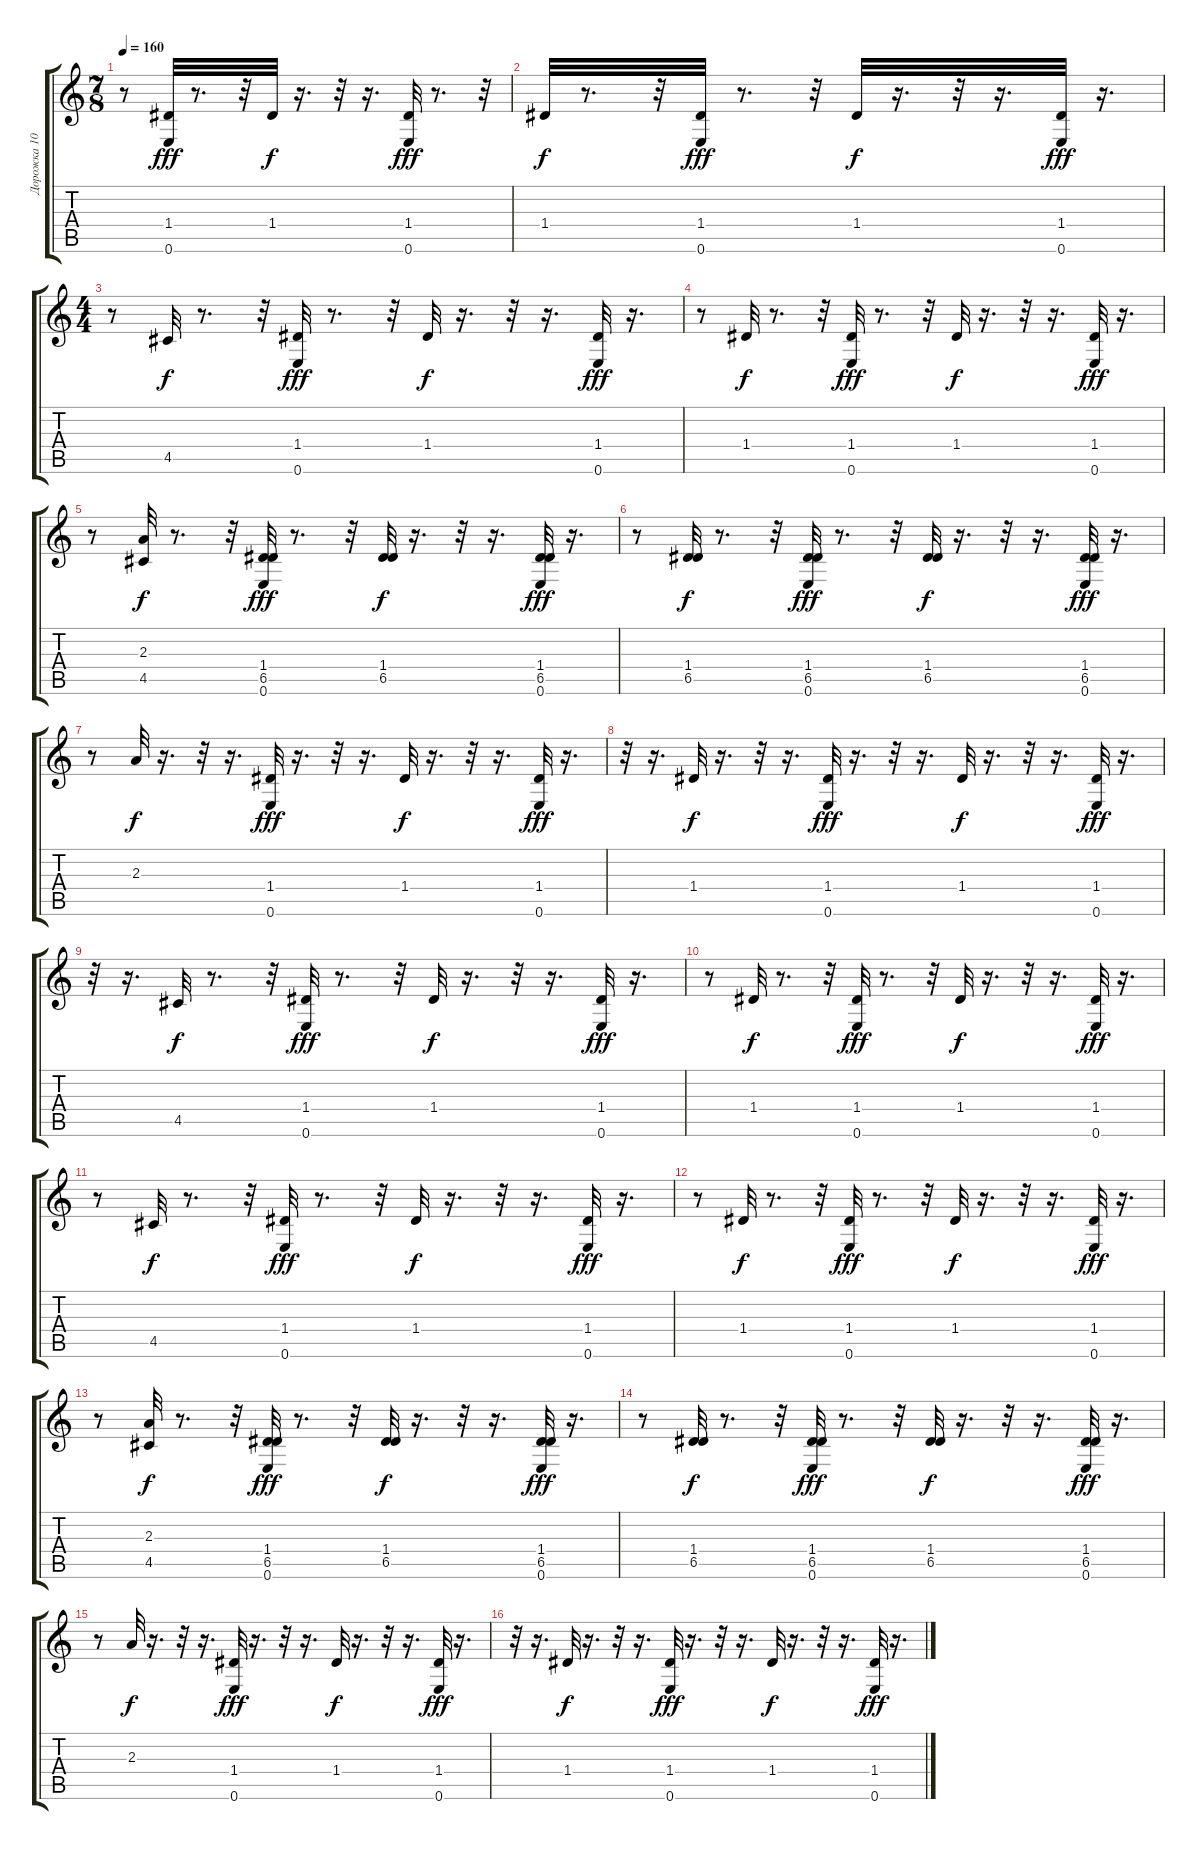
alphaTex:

\track ("Дорожка 10" "Дорожка 10") {instrument acousticguitarnylon}
\staff {score tabs}
\tuning (E4 B3 G3 D3 A2 E2) {hide}
\ts (7 8)
\tempo 160
\clef g2
\ks c
r.8{dy f} (1.4 0.6).32{dy fff} r.8{d} r.32 1.4.32{dy f} r.16{d} r.32 r.16{d} (1.4 0.6).32{dy fff} r.8{d} r.32 |
1.4.32{dy f} r.8{d} r.32 (1.4 0.6).32{dy fff} r.8{d} r.32 1.4.32{dy f} r.16{d} r.32 r.16{d} (1.4 0.6).32{dy fff} r.16{d} |
\ts (4 4)
r.8 4.5.32{dy f} r.8{d} r.32 (1.4 0.6).32{dy fff} r.8{d} r.32 1.4.32{dy f} r.16{d} r.32 r.16{d} (1.4 0.6).32{dy fff} r.16{d} |
r.8 1.4.32{dy f} r.8{d} r.32 (1.4 0.6).32{dy fff} r.8{d} r.32 1.4.32{dy f} r.16{d} r.32 r.16{d} (1.4 0.6).32{dy fff} r.16{d} |
r.8 (2.3 4.5).32{dy f} r.8{d} r.32 (1.4 6.5 0.6).32{dy fff} r.8{d} r.32 (1.4 6.5).32{dy f} r.16{d} r.32 r.16{d} (1.4 6.5 0.6).32{dy fff} r.16{d} |
r.8 (1.4 6.5).32{dy f} r.8{d} r.32 (1.4 6.5 0.6).32{dy fff} r.8{d} r.32 (1.4 6.5).32{dy f} r.16{d} r.32 r.16{d} (1.4 6.5 0.6).32{dy fff} r.16{d} |
r.8 2.3.32{dy f} r.16{d} r.32 r.16{d} (1.4 0.6).32{dy fff} r.16{d} r.32 r.16{d} 1.4.32{dy f} r.16{d} r.32 r.16{d} (1.4 0.6).32{dy fff} r.16{d} |
r.32 r.16{d} 1.4.32{dy f} r.16{d} r.32 r.16{d} (1.4 0.6).32{dy fff} r.16{d} r.32 r.16{d} 1.4.32{dy f} r.16{d} r.32 r.16{d} (1.4 0.6).32{dy fff} r.16{d} |
r.32 r.16{d} 4.5.32{dy f} r.8{d} r.32 (1.4 0.6).32{dy fff} r.8{d} r.32 1.4.32{dy f} r.16{d} r.32 r.16{d} (1.4 0.6).32{dy fff} r.16{d} |
r.8 1.4.32{dy f} r.8{d} r.32 (1.4 0.6).32{dy fff} r.8{d} r.32 1.4.32{dy f} r.16{d} r.32 r.16{d} (1.4 0.6).32{dy fff} r.16{d} |
r.8 4.5.32{dy f} r.8{d} r.32 (1.4 0.6).32{dy fff} r.8{d} r.32 1.4.32{dy f} r.16{d} r.32 r.16{d} (1.4 0.6).32{dy fff} r.16{d} |
r.8 1.4.32{dy f} r.8{d} r.32 (1.4 0.6).32{dy fff} r.8{d} r.32 1.4.32{dy f} r.16{d} r.32 r.16{d} (1.4 0.6).32{dy fff} r.16{d} |
r.8 (2.3 4.5).32{dy f} r.8{d} r.32 (1.4 6.5 0.6).32{dy fff} r.8{d} r.32 (1.4 6.5).32{dy f} r.16{d} r.32 r.16{d} (1.4 6.5 0.6).32{dy fff} r.16{d} |
r.8 (1.4 6.5).32{dy f} r.8{d} r.32 (1.4 6.5 0.6).32{dy fff} r.8{d} r.32 (1.4 6.5).32{dy f} r.16{d} r.32 r.16{d} (1.4 6.5 0.6).32{dy fff} r.16{d} |
r.8 2.3.32{dy f} r.16{d} r.32 r.16{d} (1.4 0.6).32{dy fff} r.16{d} r.32 r.16{d} 1.4.32{dy f} r.16{d} r.32 r.16{d} (1.4 0.6).32{dy fff} r.16{d} |
r.32 r.16{d} 1.4.32{dy f} r.16{d} r.32 r.16{d} (1.4 0.6).32{dy fff} r.16{d} r.32 r.16{d} 1.4.32{dy f} r.16{d} r.32 r.16{d} (1.4 0.6).32{dy fff} r.16{d}
